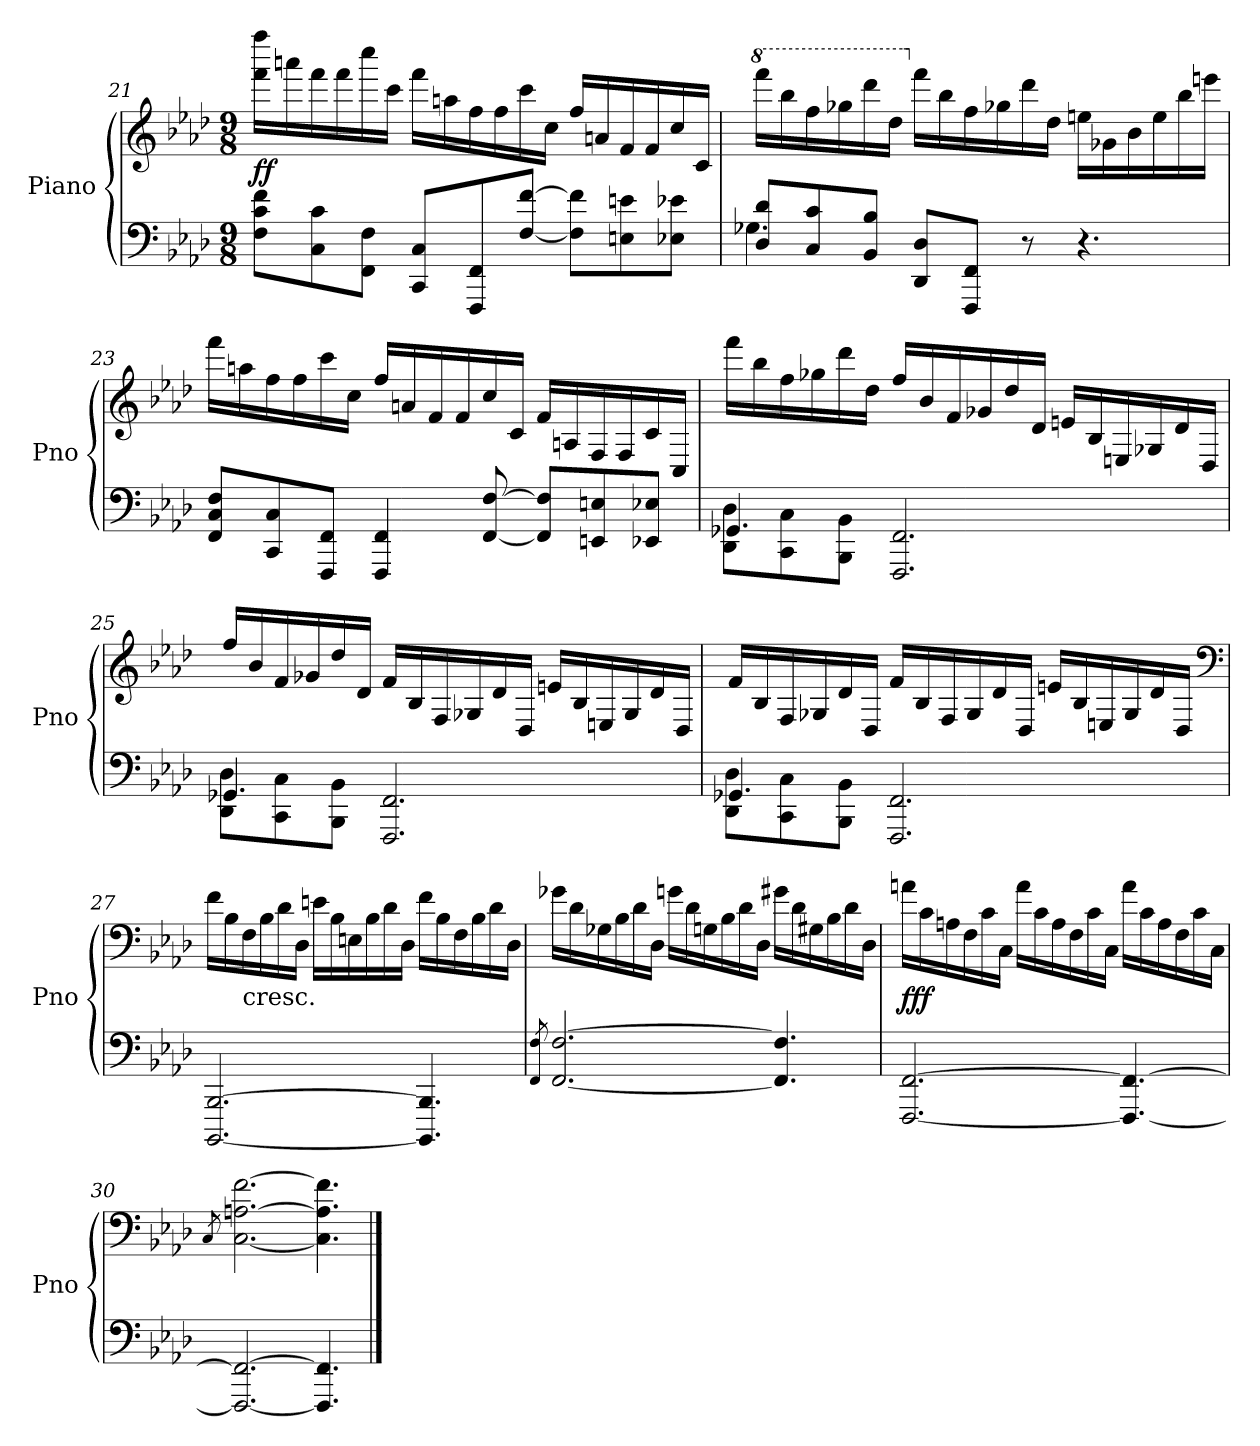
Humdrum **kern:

**kern	**kern	**dynam
*part1	*part1	*part1
*staff2	*staff1	*staff1/2
*I"Piano	*	*
*I'Pno	*	*
*clefF4	*clefG2	*
*k[b-e-a-d-]	*k[b-e-a-d-]	*
*f:	*f:	*
*M9/8	*M9/8	*
=21	=21	=21
8F 8c 8fL	16fff 16ffffLL	ff
.	16aaan	.
8C 8c	16fff	.
.	16fff	.
8FF 8FJ	16cccc	.
.	16cccJJ	.
8CC 8CL	16fffLL	.
.	16aan	.
8FFF 8FF	16ff	.
.	16ff	.
[8F [8fJ	16ccc	.
.	16ccJJ	.
8F] 8f]L	16ffLL	.
.	16an	.
8En 8en	16f	.
.	16f	.
8E-X 8e-XJ	16cc	.
.	16cJJ	.
=22	=22	=22
*^	*	*
*	*	*8va	*
8D- 8d-L	4.G-X	16ffffLL	.
.	.	16bbb-	.
8C 8c	.	16fff	.
.	.	16ggg-X	.
8BB- 8B-J	.	16dddd-	.
.	.	16ddd-JJ	.
*	*	*X8va	*
8DD- 8D-L	2.ryy	16fffLL	.
.	.	16bb-	.
8FFF 8FFJ	.	16ff	.
.	.	16gg-X	.
8r	.	16ddd-	.
.	.	16dd-JJ	.
4.r	.	16eenLL	.
.	.	16g-X	.
.	.	16b-	.
.	.	16ee	.
.	.	16bb-	.
.	.	16eeenJJ	.
*v	*v	*	*
=23	=23	=23
8FF 8C 8FL	16fffLL	.
.	16aan	.
8CC 8C	16ff	.
.	16ff	.
8FFF 8FFJ	16ccc	.
.	16ccJJ	.
4FFF 4FF	16ffLL	.
.	16an	.
.	16f	.
.	16f	.
[8FF [8F	16cc	.
.	16cJJ	.
8FF] 8F]L	16fLL	.
.	16An	.
8EEn 8En	16F	.
.	16F	.
8EE-X 8E-XJ	16c	.
.	16CJJ	.
=24	=24	=24
*^	*	*
4.GG-X	8DD- 8D-L	16fffLL	.
.	.	16bb-	.
.	8CC 8C	16ff	.
.	.	16gg-X	.
.	8BBB- 8BB-J	16ddd-	.
.	.	16dd-JJ	.
2.FFF 2.FF	2.ryy	16ffLL	.
.	.	16b-	.
.	.	16f	.
.	.	16g-X	.
.	.	16dd-	.
.	.	16d-JJ	.
.	.	16enLL	.
.	.	16B-	.
.	.	16En	.
.	.	16G-X	.
.	.	16d-	.
.	.	16D-JJ	.
=25	=25	=25	=25
4.GG-X	8DD- 8D-L	16ffLL	.
.	.	16b-	.
.	8CC 8C	16f	.
.	.	16g-X	.
.	8BBB- 8BB-J	16dd-	.
.	.	16d-JJ	.
2.FFF 2.FF	2.ryy	16fLL	.
.	.	16B-	.
.	.	16F	.
.	.	16G-X	.
.	.	16d-	.
.	.	16D-JJ	.
.	.	16enLL	.
.	.	16B-	.
.	.	16En	.
.	.	16G-	.
.	.	16d-	.
.	.	16D-JJ	.
=26	=26	=26	=26
4.GG-X	8DD- 8D-L	16fLL	.
.	.	16B-	.
.	8CC 8C	16F	.
.	.	16G-X	.
.	8BBB- 8BB-J	16d-	.
.	.	16D-JJ	.
2.FFF 2.FF	2.ryy	16fLL	.
.	.	16B-	.
.	.	16F	.
.	.	16G-	.
.	.	16d-	.
.	.	16D-JJ	.
.	.	16enLL	.
.	.	16B-	.
.	.	16En	.
.	.	16G-	.
.	.	16d-	.
.	.	16D-JJ	.
*v	*v	*	*
*	*clefF4	*
=27	=27	=27
[2.BBBB- [2.BBB-	16fLL	.
.	16B-	.
!	!LO:TX:c:t=cresc.	!
.	16F	.
.	16B-	.
.	16d-	.
.	16D-JJ	.
.	16enLL	.
.	16B-	.
.	16En	.
.	16B-	.
.	16d-	.
.	16D-JJ	.
4.BBBB-] 4.BBB-]	16fLL	.
.	16B-	.
.	16F	.
.	16B-	.
.	16d-	.
.	16D-JJ	.
=28	=28	=28
8qFF 8qF	.	.
[2.FF [2.F	16g-XLL	.
.	16d-	.
.	16G-X	.
.	16B-	.
.	16d-	.
.	16D-JJ	.
.	16gnLL	.
.	16d-	.
.	16Gn	.
.	16B-	.
.	16d-	.
.	16D-JJ	.
4.FF] 4.F]	16g#XLL	.
.	16d-	.
.	16G#X	.
.	16B-	.
.	16d-	.
.	16D-JJ	.
=29	=29	=29
[2.FFF [2.FF	16anLL	fff
.	16c	.
.	16An	.
.	16F	.
.	16c	.
.	16CJJ	.
.	16aLL	.
.	16c	.
.	16A	.
.	16F	.
.	16c	.
.	16CJJ	.
4.FFF_ 4.FF_	16aLL	.
.	16c	.
.	16A	.
.	16F	.
.	16c	.
.	16CJJ	.
=30	=30	=30
.	8qC	.
2.FFF_ 2.FF_	[2.C [2.An [2.f	.
4.FFF] 4.FF]	4.C] 4.A] 4.f]	.
==	==	==
*-	*-	*-
